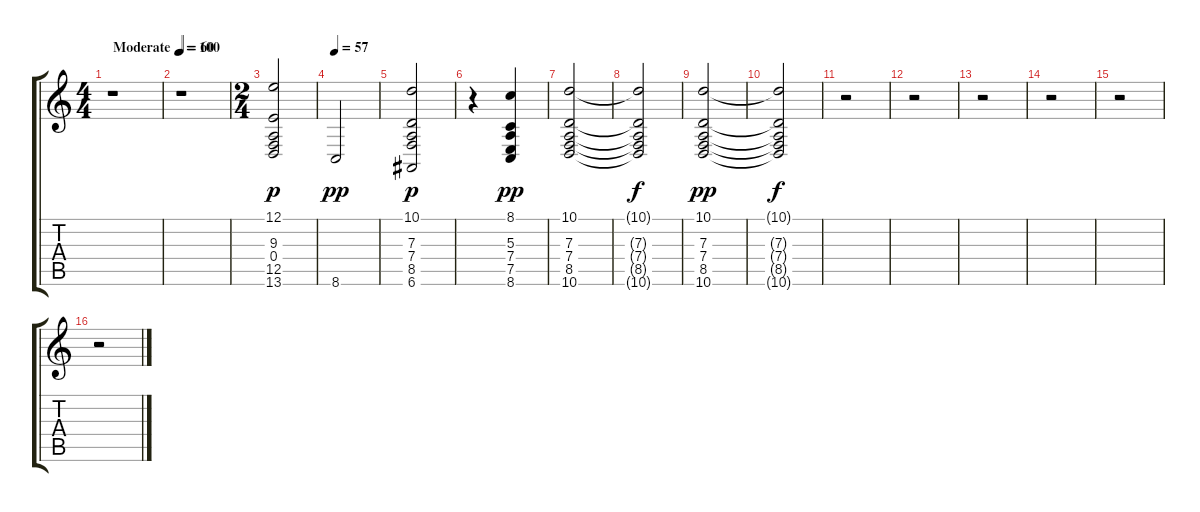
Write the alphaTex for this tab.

\track "" {instrument stringensemble1}
\staff {score tabs}
\tuning (E4 B3 G3 D3 A2 E2) {hide}
\ts (4 4)
\tempo (100 "Moderate")
\clef g2
\ks c
r.1{dy p instrument stringensemble1} |
\tempo 60
r.1 |
\ts (2 4)
(12.1 9.3 0.4 12.5 13.6).2 |
\tempo 57
8.6.2{dy pp} |
(10.1 7.3 7.4 8.5 6.6).2{dy p} |
r.4 (8.1 5.3 7.4 7.5 8.6).4{dy pp} |
(10.1 7.3 7.4 8.5 10.6).2 |
(10.1{t} 7.3{t} 7.4{t} 8.5{t} 10.6{t}).2{dy f} |
(10.1 7.3 7.4 8.5 10.6).2{dy pp} |
(10.1{t} 7.3{t} 7.4{t} 8.5{t} 10.6{t}).2{dy f} |
r.2 |
r.2 |
r.2 |
r.2 |
r.2 |
r.2
